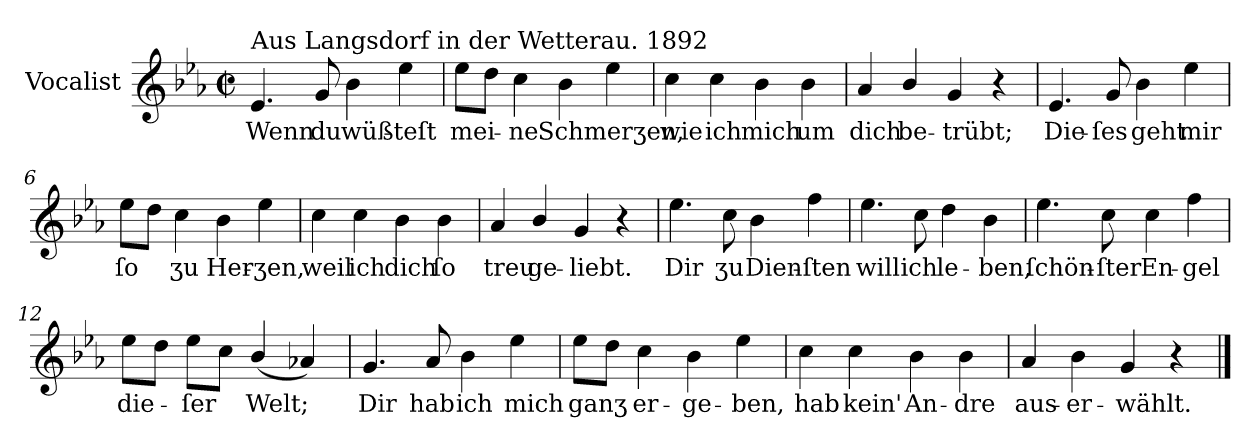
**kern	**text
*part1	*part1
*staff1	*staff1
*I"Vocalist	*
*k[b-e-a-]	*
*E-:	*
*M4/4	*
*met(c|)	*
=1	=1
!LO:TX:a:t=Aus Langsdorf in der Wetterau. 1892	!
4.e-	Wenn
8g	du
4b-	wüß-
4ee-	-teſt
=2	=2
8ee-L	mei-
8ddJ	.
4cc	-ne
4b-	Schmerʒen,
4ee-	.
=3	=3
4cc	wie
4cc	ich
4b-	mich
4b-	um
=4	=4
4a-	dich
4b-/	be-
4g	-trübt;
4r	.
=5	=5
4.e-	Die-
8g	-ſes
4b-	geht
4ee-	mir
=6	=6
8ee-L	ſo
8ddJ	.
4cc	ʒu
4b-	Her-
4ee-	-ʒen,
=7	=7
4cc	weil
4cc	ich
4b-	dich
4b-	ſo
=8	=8
4a-	treu
4b-/	ge-
4g	-liebt.
4r	.
=9	=9
4.ee-	Dir
8cc	ʒu
4b-	Dien-
4ff	-ſten
=10	=10
4.ee-	will
8cc	ich
4dd	le-
4b-	-ben,
=11	=11
4.ee-	ſchön-
8cc	-ſter
4cc	En-
4ff	-gel
=12	=12
8ee-L	die-
8ddJ	.
8ee-L	-ſer
8ccJ	.
(4b-/	Welt;
4a-X)	.
=13	=13
4.g	Dir
8a-	hab
4b-	ich
4ee-	mich
=14	=14
8ee-L	ganʒ
8ddJ	.
4cc	er-
4b-	-ge-
4ee-	-ben,
=15	=15
4cc	hab
4cc	kein'
4b-	An-
4b-	-dre
=16	=16
4a-	aus-
4b-	-er-
4g	-wählt.
4r	.
==	==
*-	*-
